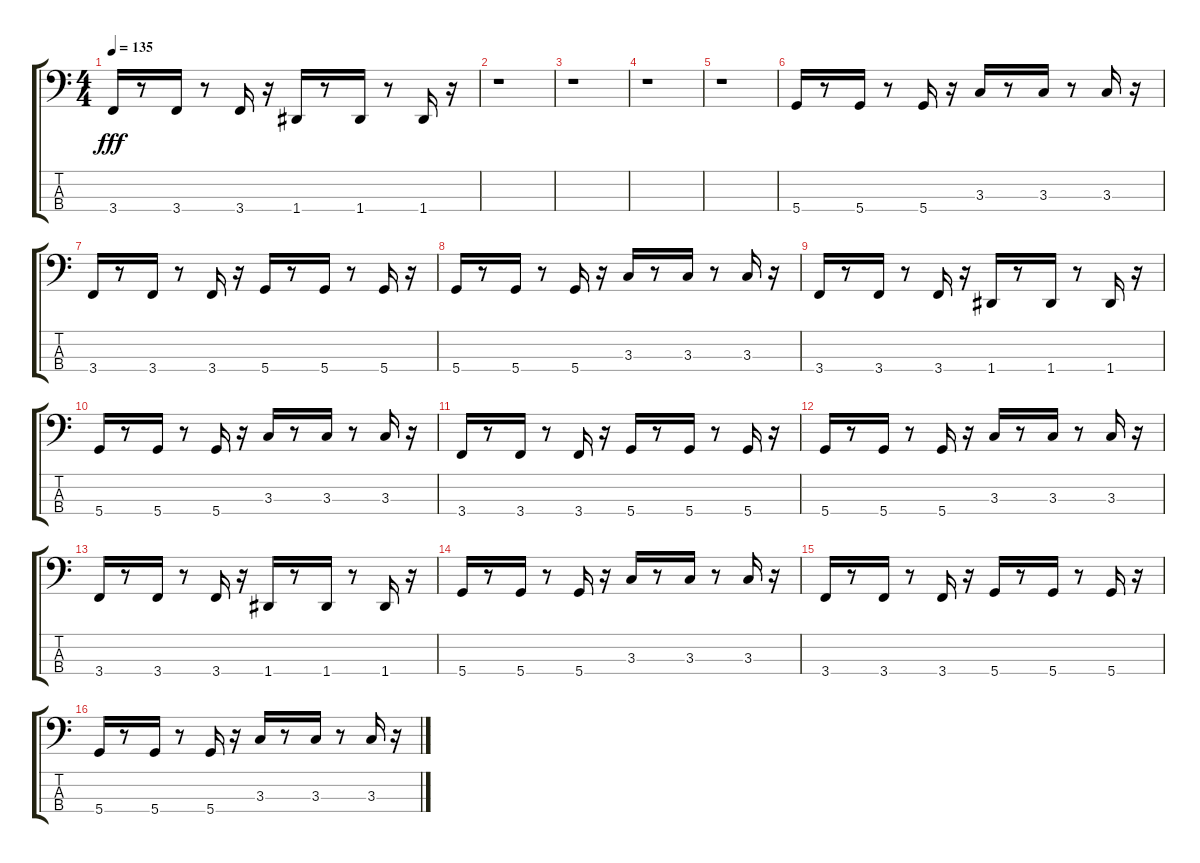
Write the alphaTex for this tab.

\track "" {instrument electricbasspick}
\staff {score tabs}
\tuning (G2 D2 A1 D1) {hide}
\ts (4 4)
\tempo 135
\clef f4
\ks c
3.4.16{dy fff} r.8 3.4.16 r.8 3.4.16 r.16 1.4.16 r.8 1.4.16 r.8 1.4.16 r.16 |
r.1 |
r.1 |
r.1 |
r.1 |
5.4.16 r.8 5.4.16 r.8 5.4.16 r.16 3.3.16 r.8 3.3.16 r.8 3.3.16 r.16 |
3.4.16 r.8 3.4.16 r.8 3.4.16 r.16 5.4.16 r.8 5.4.16 r.8 5.4.16 r.16 |
5.4.16 r.8 5.4.16 r.8 5.4.16 r.16 3.3.16 r.8 3.3.16 r.8 3.3.16 r.16 |
3.4.16 r.8 3.4.16 r.8 3.4.16 r.16 1.4.16 r.8 1.4.16 r.8 1.4.16 r.16 |
5.4.16 r.8 5.4.16 r.8 5.4.16 r.16 3.3.16 r.8 3.3.16 r.8 3.3.16 r.16 |
3.4.16 r.8 3.4.16 r.8 3.4.16 r.16 5.4.16 r.8 5.4.16 r.8 5.4.16 r.16 |
5.4.16 r.8 5.4.16 r.8 5.4.16 r.16 3.3.16 r.8 3.3.16 r.8 3.3.16 r.16 |
3.4.16 r.8 3.4.16 r.8 3.4.16 r.16 1.4.16 r.8 1.4.16 r.8 1.4.16 r.16 |
5.4.16 r.8 5.4.16 r.8 5.4.16 r.16 3.3.16 r.8 3.3.16 r.8 3.3.16 r.16 |
3.4.16 r.8 3.4.16 r.8 3.4.16 r.16 5.4.16 r.8 5.4.16 r.8 5.4.16 r.16 |
5.4.16 r.8 5.4.16 r.8 5.4.16 r.16 3.3.16 r.8 3.3.16 r.8 3.3.16 r.16
